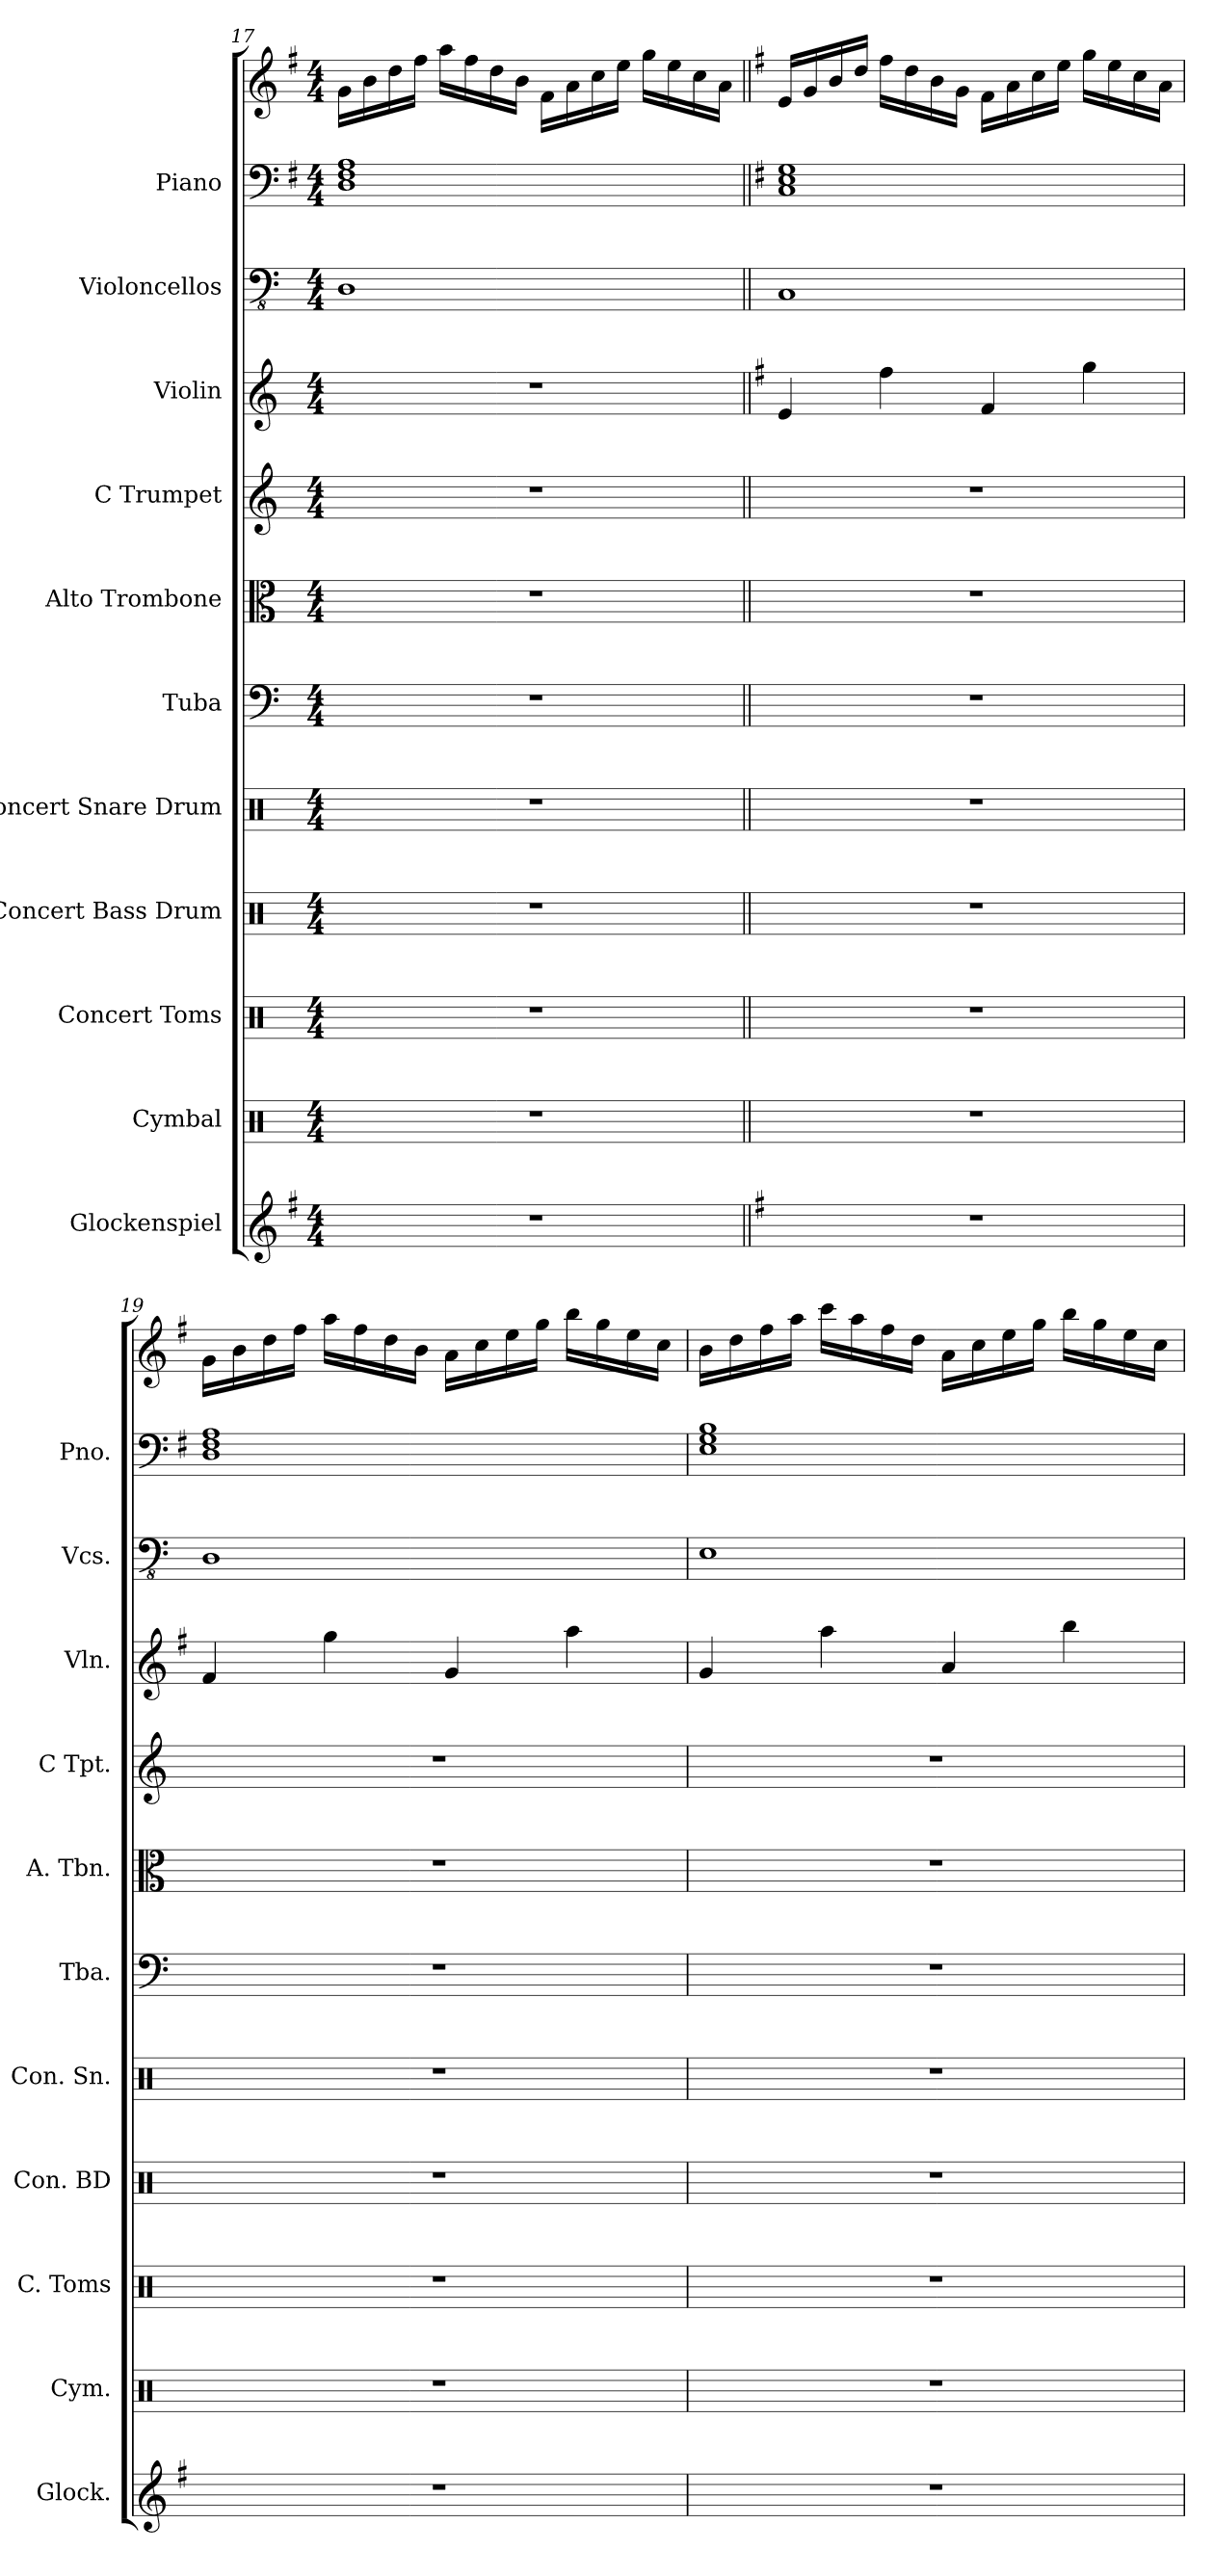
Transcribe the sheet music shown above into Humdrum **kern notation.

**kern	**kern	**kern	**kern	**kern	**kern	**kern	**kern	**kern	**kern	**kern	**kern
*part11	*part10	*part9	*part8	*part7	*part6	*part5	*part4	*part3	*part2	*part1	*part1
*staff12	*staff11	*staff10	*staff9	*staff8	*staff7	*staff6	*staff5	*staff4	*staff3	*staff2	*staff1
*I"Glockenspiel	*I"Cymbal	*I"Concert Toms	*I"Concert Bass Drum	*I"Concert Snare Drum	*I"Tuba	*I"Alto Trombone	*I"C Trumpet	*I"Violin	*I"Violoncellos	*I"Piano	*
*I'Glock.	*I'Cym.	*I'C. Toms	*I'Con. BD	*I'Con. Sn.	*I'Tba.	*I'A. Tbn.	*I'C Tpt.	*I'Vln.	*I'Vcs.	*I'Pno.	*
*clefG2	*clefX	*clefX	*clefX	*clefX	*clefF4	*clefC3	*clefG2	*clefG2	*clefFv4	*clefF4	*clefG2
*ITrd-14c-24	*	*	*	*	*	*	*	*	*	*	*
*k[f#]	*k[]	*k[]	*k[]	*k[]	*k[]	*k[]	*k[]	*k[]	*k[]	*k[f#]	*k[f#]
*M4/4	*M4/4	*M4/4	*M4/4	*M4/4	*M4/4	*M4/4	*M4/4	*M4/4	*M4/4	*M4/4	*M4/4
=17	=17	=17	=17	=17	=17	=17	=17	=17	=17	=17	=17
1r	1r	1r	1r	1r	1r	1r	1r	1r	1DD	1D 1F# 1A	16g\LL
.	.	.	.	.	.	.	.	.	.	.	16b\
.	.	.	.	.	.	.	.	.	.	.	16dd\
.	.	.	.	.	.	.	.	.	.	.	16ff#\JJ
.	.	.	.	.	.	.	.	.	.	.	16aa\LL
.	.	.	.	.	.	.	.	.	.	.	16ff#\
.	.	.	.	.	.	.	.	.	.	.	16dd\
.	.	.	.	.	.	.	.	.	.	.	16b\JJ
.	.	.	.	.	.	.	.	.	.	.	16f#\LL
.	.	.	.	.	.	.	.	.	.	.	16a\
.	.	.	.	.	.	.	.	.	.	.	16cc\
.	.	.	.	.	.	.	.	.	.	.	16ee\JJ
.	.	.	.	.	.	.	.	.	.	.	16gg\LL
.	.	.	.	.	.	.	.	.	.	.	16ee\
.	.	.	.	.	.	.	.	.	.	.	16cc\
.	.	.	.	.	.	.	.	.	.	.	16a\JJ
!!LO:PB:g=z
=18||	=18||	=18||	=18||	=18||	=18||	=18||	=18||	=18||	=18||	=18||	=18||
*	*	*	*	*	*	*	*	*k[f#]	*	*	*
1r	1r	1r	1r	1r	1r	1r	1r	4e/	1CC	1C 1E 1G	16e/LL
.	.	.	.	.	.	.	.	.	.	.	16g/
.	.	.	.	.	.	.	.	.	.	.	16b/
.	.	.	.	.	.	.	.	.	.	.	16dd/JJ
.	.	.	.	.	.	.	.	4ff#\	.	.	16ff#\LL
.	.	.	.	.	.	.	.	.	.	.	16dd\
.	.	.	.	.	.	.	.	.	.	.	16b\
.	.	.	.	.	.	.	.	.	.	.	16g\JJ
.	.	.	.	.	.	.	.	4f#/	.	.	16f#\LL
.	.	.	.	.	.	.	.	.	.	.	16a\
.	.	.	.	.	.	.	.	.	.	.	16cc\
.	.	.	.	.	.	.	.	.	.	.	16ee\JJ
.	.	.	.	.	.	.	.	4gg\	.	.	16gg\LL
.	.	.	.	.	.	.	.	.	.	.	16ee\
.	.	.	.	.	.	.	.	.	.	.	16cc\
.	.	.	.	.	.	.	.	.	.	.	16a\JJ
=19	=19	=19	=19	=19	=19	=19	=19	=19	=19	=19	=19
1r	1r	1r	1r	1r	1r	1r	1r	4f#/	1DD	1D 1F# 1A	16g\LL
.	.	.	.	.	.	.	.	.	.	.	16b\
.	.	.	.	.	.	.	.	.	.	.	16dd\
.	.	.	.	.	.	.	.	.	.	.	16ff#\JJ
.	.	.	.	.	.	.	.	4gg\	.	.	16aa\LL
.	.	.	.	.	.	.	.	.	.	.	16ff#\
.	.	.	.	.	.	.	.	.	.	.	16dd\
.	.	.	.	.	.	.	.	.	.	.	16b\JJ
.	.	.	.	.	.	.	.	4g/	.	.	16a\LL
.	.	.	.	.	.	.	.	.	.	.	16cc\
.	.	.	.	.	.	.	.	.	.	.	16ee\
.	.	.	.	.	.	.	.	.	.	.	16gg\JJ
.	.	.	.	.	.	.	.	4aa\	.	.	16bb\LL
.	.	.	.	.	.	.	.	.	.	.	16gg\
.	.	.	.	.	.	.	.	.	.	.	16ee\
.	.	.	.	.	.	.	.	.	.	.	16cc\JJ
!!LO:PB:g=z
=20	=20	=20	=20	=20	=20	=20	=20	=20	=20	=20	=20
1r	1r	1r	1r	1r	1r	1r	1r	4g/	1EE	1E 1G 1B	16b\LL
.	.	.	.	.	.	.	.	.	.	.	16dd\
.	.	.	.	.	.	.	.	.	.	.	16ff#\
.	.	.	.	.	.	.	.	.	.	.	16aa\JJ
.	.	.	.	.	.	.	.	4aa\	.	.	16ccc\LL
.	.	.	.	.	.	.	.	.	.	.	16aa\
.	.	.	.	.	.	.	.	.	.	.	16ff#\
.	.	.	.	.	.	.	.	.	.	.	16dd\JJ
.	.	.	.	.	.	.	.	4a/	.	.	16a\LL
.	.	.	.	.	.	.	.	.	.	.	16cc\
.	.	.	.	.	.	.	.	.	.	.	16ee\
.	.	.	.	.	.	.	.	.	.	.	16gg\JJ
.	.	.	.	.	.	.	.	4bb\	.	.	16bb\LL
.	.	.	.	.	.	.	.	.	.	.	16gg\
.	.	.	.	.	.	.	.	.	.	.	16ee\
.	.	.	.	.	.	.	.	.	.	.	16cc\JJ
=	=	=	=	=	=	=	=	=	=	=	=
*-	*-	*-	*-	*-	*-	*-	*-	*-	*-	*-	*-
